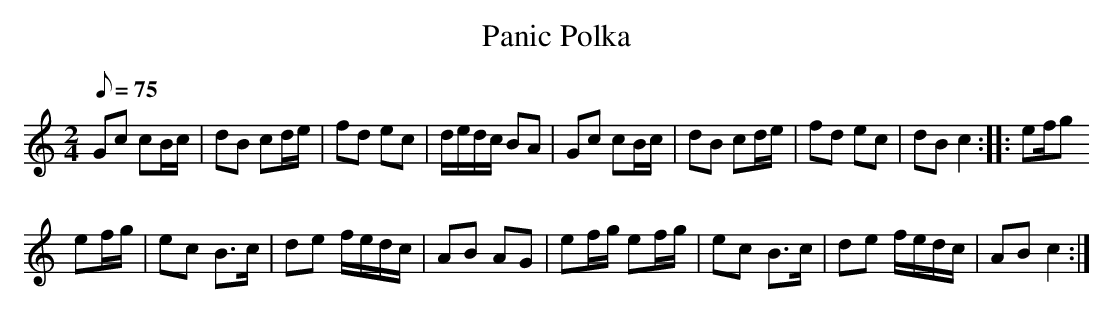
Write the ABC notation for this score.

X:1
T:Panic Polka
M:2/4
L:1/8
Q:75
K:C
Gc cB/c/|dB cd/e/|fd ec|d/e/d/c/ BA|Gc cB/c/|dB cd/e/|fd ec|dB c2:|:ef/g
/ ef/g/|ec B>c|de f/e/d/c/|AB AG|ef/g/ ef/g/|ec B>c|de f/e/d/c/|AB c2:|
